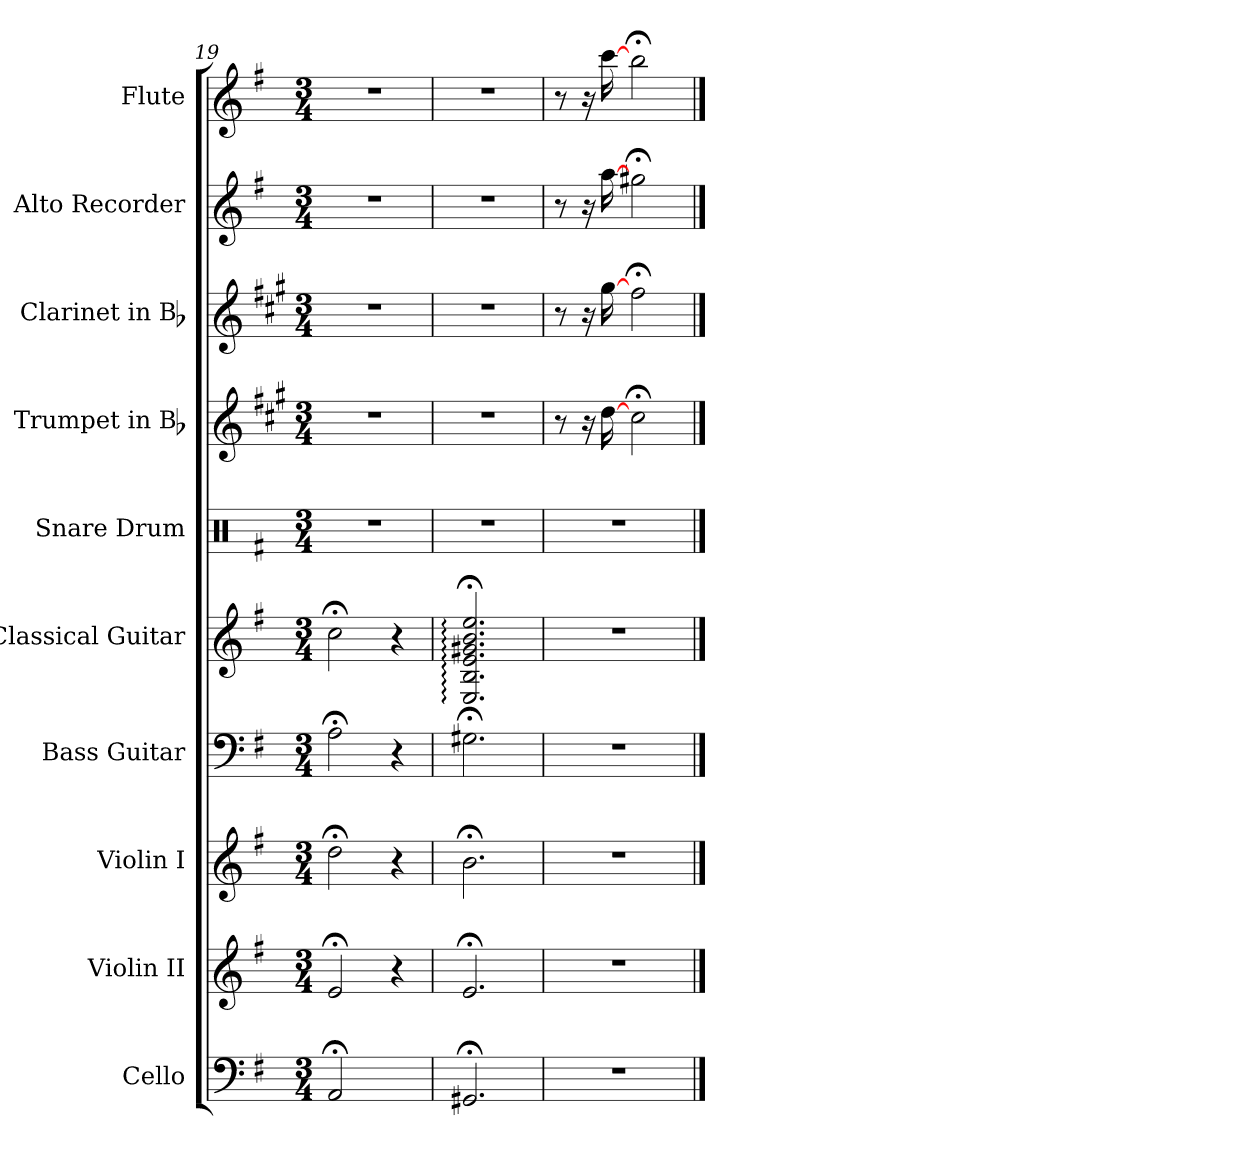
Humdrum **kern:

**kern	**kern	**kern	**kern	**kern	**kern	**kern	**kern	**kern	**kern
*part10	*part9	*part8	*part7	*part6	*part5	*part4	*part3	*part2	*part1
*staff10	*staff9	*staff8	*staff7	*staff6	*staff5	*staff4	*staff3	*staff2	*staff1
*I"Cello	*I"Violin II	*I"Violin I	*I"Bass Guitar	*I"Classical Guitar	*I"Snare Drum	*I"Trumpet in Bb	*I"Clarinet in Bb	*I"Alto Recorder	*I"Flute
*	*I'Vln. II	*I'Vln. I	*I'Bass	*I'Cl. Gtr.	*I'S.Dr.	*	*	*I'A. Rec.	*I'Fl.
*clefF4	*clefG2	*clefG2	*clefF4	*clefG2	*clefX	*clefG2	*clefG2	*clefG2	*clefG2
*	*	*	*ITrd7c12	*ITrd7c12	*	*ITrd1c2	*ITrd1c2	*	*
*k[f#]	*k[f#]	*k[f#]	*k[f#]	*k[f#]	*k[f#]	*k[f#]	*k[f#]	*k[f#]	*k[f#]
*e:	*e:	*e:	*e:	*e:	*e:	*e:	*e:	*e:	*e:
*M3/4	*M3/4	*M3/4	*M3/4	*M3/4	*M3/4	*M3/4	*M3/4	*M3/4	*M3/4
=19	=19	=19	=19	=19	=19	=19	=19	=19	=19
2AA;</	2e;</	2dd;<\	2AA;<\	2c;<\	2.r	2.r	2.r	2.r	2.r
4ryy	4r	4r	4r	4r	.	.	.	.	.
=20	=20	=20	=20	=20	=20	=20	=20	=20	=20
2.GG#X;</	2.e;</	2.b;<\	2.GG#X;<\	2.EE/;<: 2.BB/;<: 2.E/;<: 2.G#X/;<: 2.B/;<: 2.e/;<:	2.r	2.r	2.r	2.r	2.r
=21	=21	=21	=21	=21	=21	=21	=21	=21	=21
2.r	2.r	2.r	2.r	2.r	2.r	8r	8r	8r	8r
.	.	.	.	.	.	16r	16r	16r	16r
.	.	.	.	.	.	[16cc\	[16ff#\	[16aa\	[16ccc\
.	.	.	.	.	.	2b;<\	2ee;<\	2gg#X;<\	2bb;<\
==	==	==	==	==	==	==	==	==	==
*-	*-	*-	*-	*-	*-	*-	*-	*-	*-
